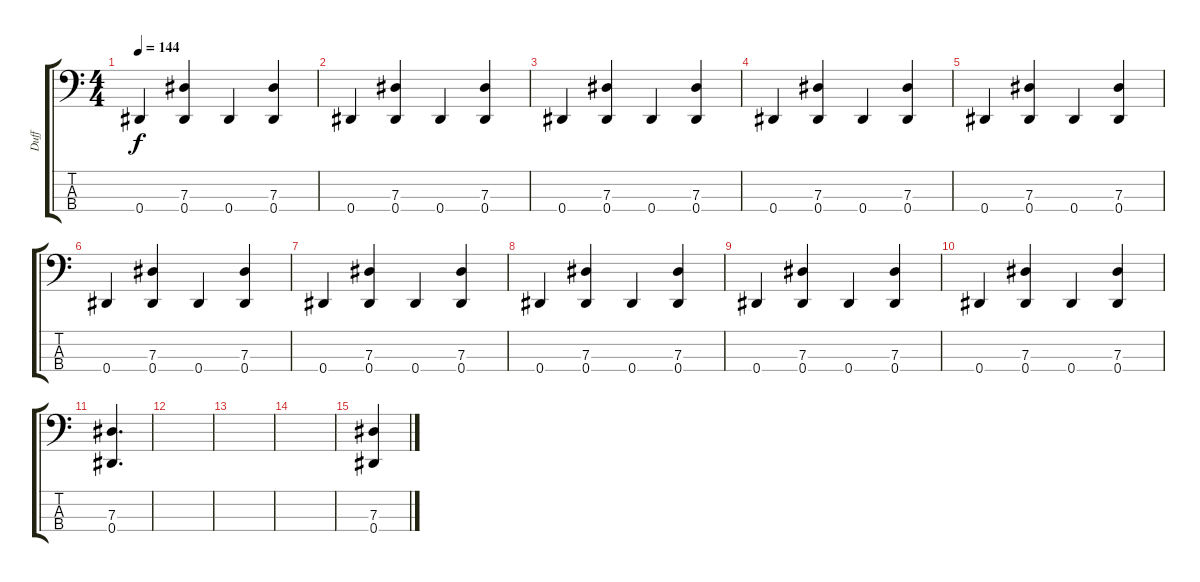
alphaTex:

\track ("Duff" "Duff") {instrument electricbassfinger}
\staff {score tabs}
\tuning (Gb2 Db2 Ab1 Eb1) {hide}
\ts (4 4)
\tempo 144
\clef f4
\ks c
0.4.4{dy f} (7.3 0.4).4 0.4.4 (7.3 0.4).4 |
0.4.4 (7.3 0.4).4 0.4.4 (7.3 0.4).4 |
0.4.4 (7.3 0.4).4 0.4.4 (7.3 0.4).4 |
0.4.4 (7.3 0.4).4 0.4.4 (7.3 0.4).4 |
0.4.4 (7.3 0.4).4 0.4.4 (7.3 0.4).4 |
0.4.4 (7.3 0.4).4 0.4.4 (7.3 0.4).4 |
0.4.4 (7.3 0.4).4 0.4.4 (7.3 0.4).4 |
0.4.4 (7.3 0.4).4 0.4.4 (7.3 0.4).4 |
0.4.4 (7.3 0.4).4 0.4.4 (7.3 0.4).4 |
0.4.4 (7.3 0.4).4 0.4.4 (7.3 0.4).4 |
(7.3 0.4).4{d} |
|
|
|
(7.3 0.4).4
